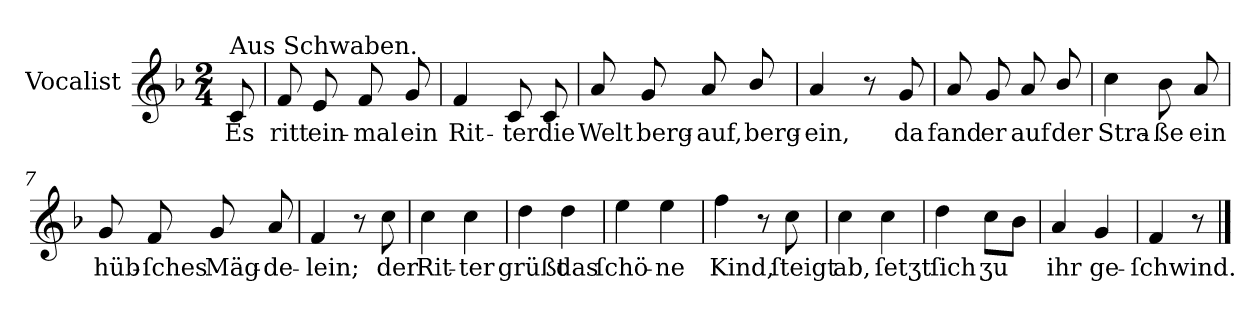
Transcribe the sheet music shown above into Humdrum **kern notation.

**kern	**text
*part1	*part1
*staff1	*staff1
*I"Vocalist	*
*k[b-]	*
*F:	*
*M2/4	*
=	=
!LO:TX:a:t=Aus Schwaben.	!
8c	Es
=1	=1
8f	ritt
8e	ein-
8f	-mal
8g	ein
=2	=2
4f	Rit-
8c	-ter
8c	die
=3	=3
8a	Welt
8g	berg-
8a	-auf,
8b-/	berg-
=4	=4
4a	-ein,
8r	.
8g	da
=5	=5
8a	fand
8g	er
8a	auf
8b-/	der
=6	=6
4cc	Stra-
8b-	-ße
8a	ein
=7	=7
8g	hüb-
8f	-ſches
8g	Mäg-
8a	-de-
=8	=8
4f	-lein;
8r	.
8cc	der
=9	=9
4cc	Rit-
4cc	-ter
=10	=10
4dd	grüßt
4dd	das
=11	=11
4ee	ſchö-
4ee	-ne
=12	=12
4ff	Kind,
8r	.
8cc	ſteigt
=13	=13
4cc	ab,
4cc	ſetʒt
=14	=14
4dd	ſich
8ccL	ʒu
8b-J	.
=15	=15
4a	ihr
4g	ge-
=16	=16
4f	-ſchwind.
8r	.
==	==
*-	*-
